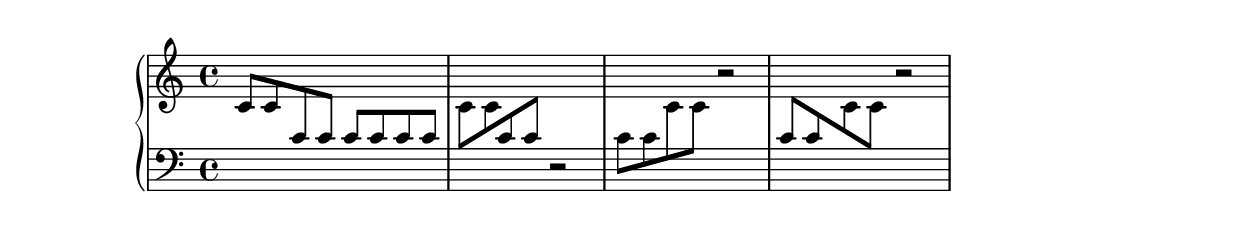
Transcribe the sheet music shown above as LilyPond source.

\score{
	\context PianoStaff <
	\context Staff=one \notes\relative c'{
		\stemUp [c8 c \translator Staff=two \stemUp c c]
		[c c c c]
		\translator Staff=one
		\stemDown [c8 c \translator Staff=two \stemUp c c]
		r2
		\stemDown [c8 c \translator Staff=one \stemDown c c]
		r2
		\translator Staff=two
		\stemUp [c8 c \translator Staff=one \stemDown c c]
		r2
	}
	\context Staff=two \notes\relative c'{
		\clef bass;
		s1
		s1
		s1
		s1
	}
	>
}

\version "1.3.93"; 
